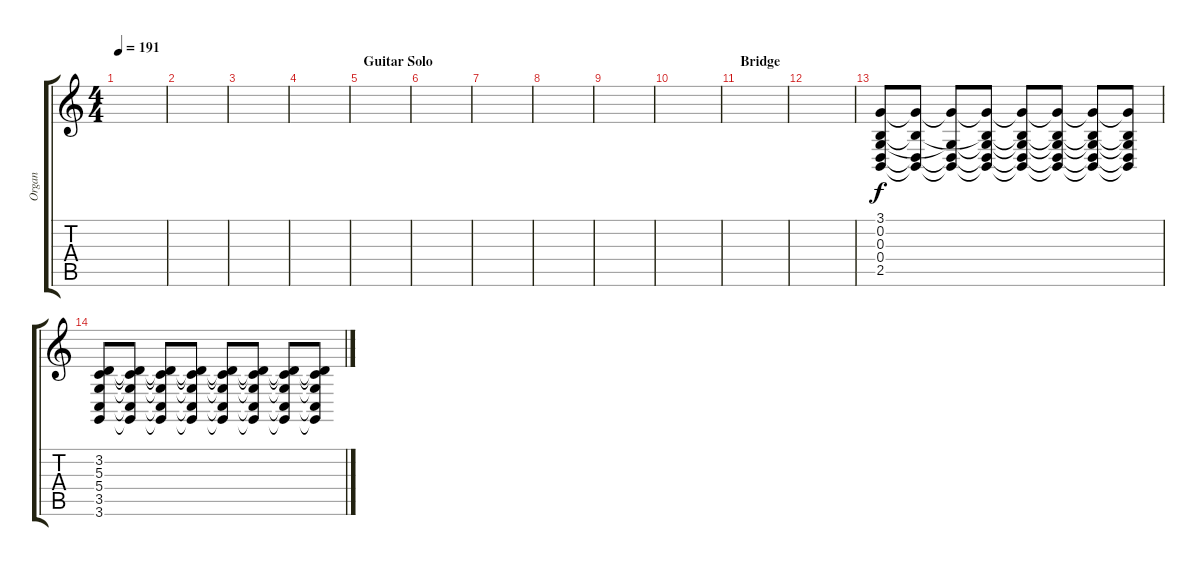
\track ("Organ" "Organ") {instrument drawbarorgan}
\staff {score tabs}
\tuning (E4 B3 G3 D3 A2 E2) {hide}
\ts (4 4)
\tempo 191
\clef g2
\ks c
|
|
|
|
\section ("" "Guitar Solo")
|
|
|
|
|
|
\section ("" "Bridge")
|
|
(3.1 0.2 0.3 0.4 2.5).8 (3.1{t} 0.2{t} 0.4{t} 2.5{t}).8 (3.1{t} 0.3{t} 0.4{t} 2.5{t}).8 (3.1{t} 0.2{t} 0.3{t} 0.4{t} 2.5{t}).8 (3.1{t} 0.2{t} 0.3{t} 0.4{t} 2.5{t}).8 (3.1{t} 0.2{t} 0.3{t} 0.4{t} 2.5{t}).8 (3.1{t} 0.2{t} 0.3{t} 0.4{t} 2.5{t}).8 (3.1{t} 0.2{t} 0.3{t} 0.4{t} 2.5{t}).8 |
(3.2 5.3 5.4 3.5 3.6).8 (3.2{t} 5.3{t} 5.4{t} 3.5{t} 3.6{t}).8 (3.2{t} 5.3{t} 5.4{t} 3.5{t} 3.6{t}).8 (3.2{t} 5.3{t} 5.4{t} 3.5{t} 3.6{t}).8 (3.2{t} 5.3{t} 5.4{t} 3.5{t} 3.6{t}).8 (3.2{t} 5.3{t} 5.4{t} 3.5{t} 3.6{t}).8 (3.2{t} 5.3{t} 5.4{t} 3.5{t} 3.6{t}).8 (3.2{t} 5.3{t} 5.4{t} 3.5{t} 3.6{t}).8
